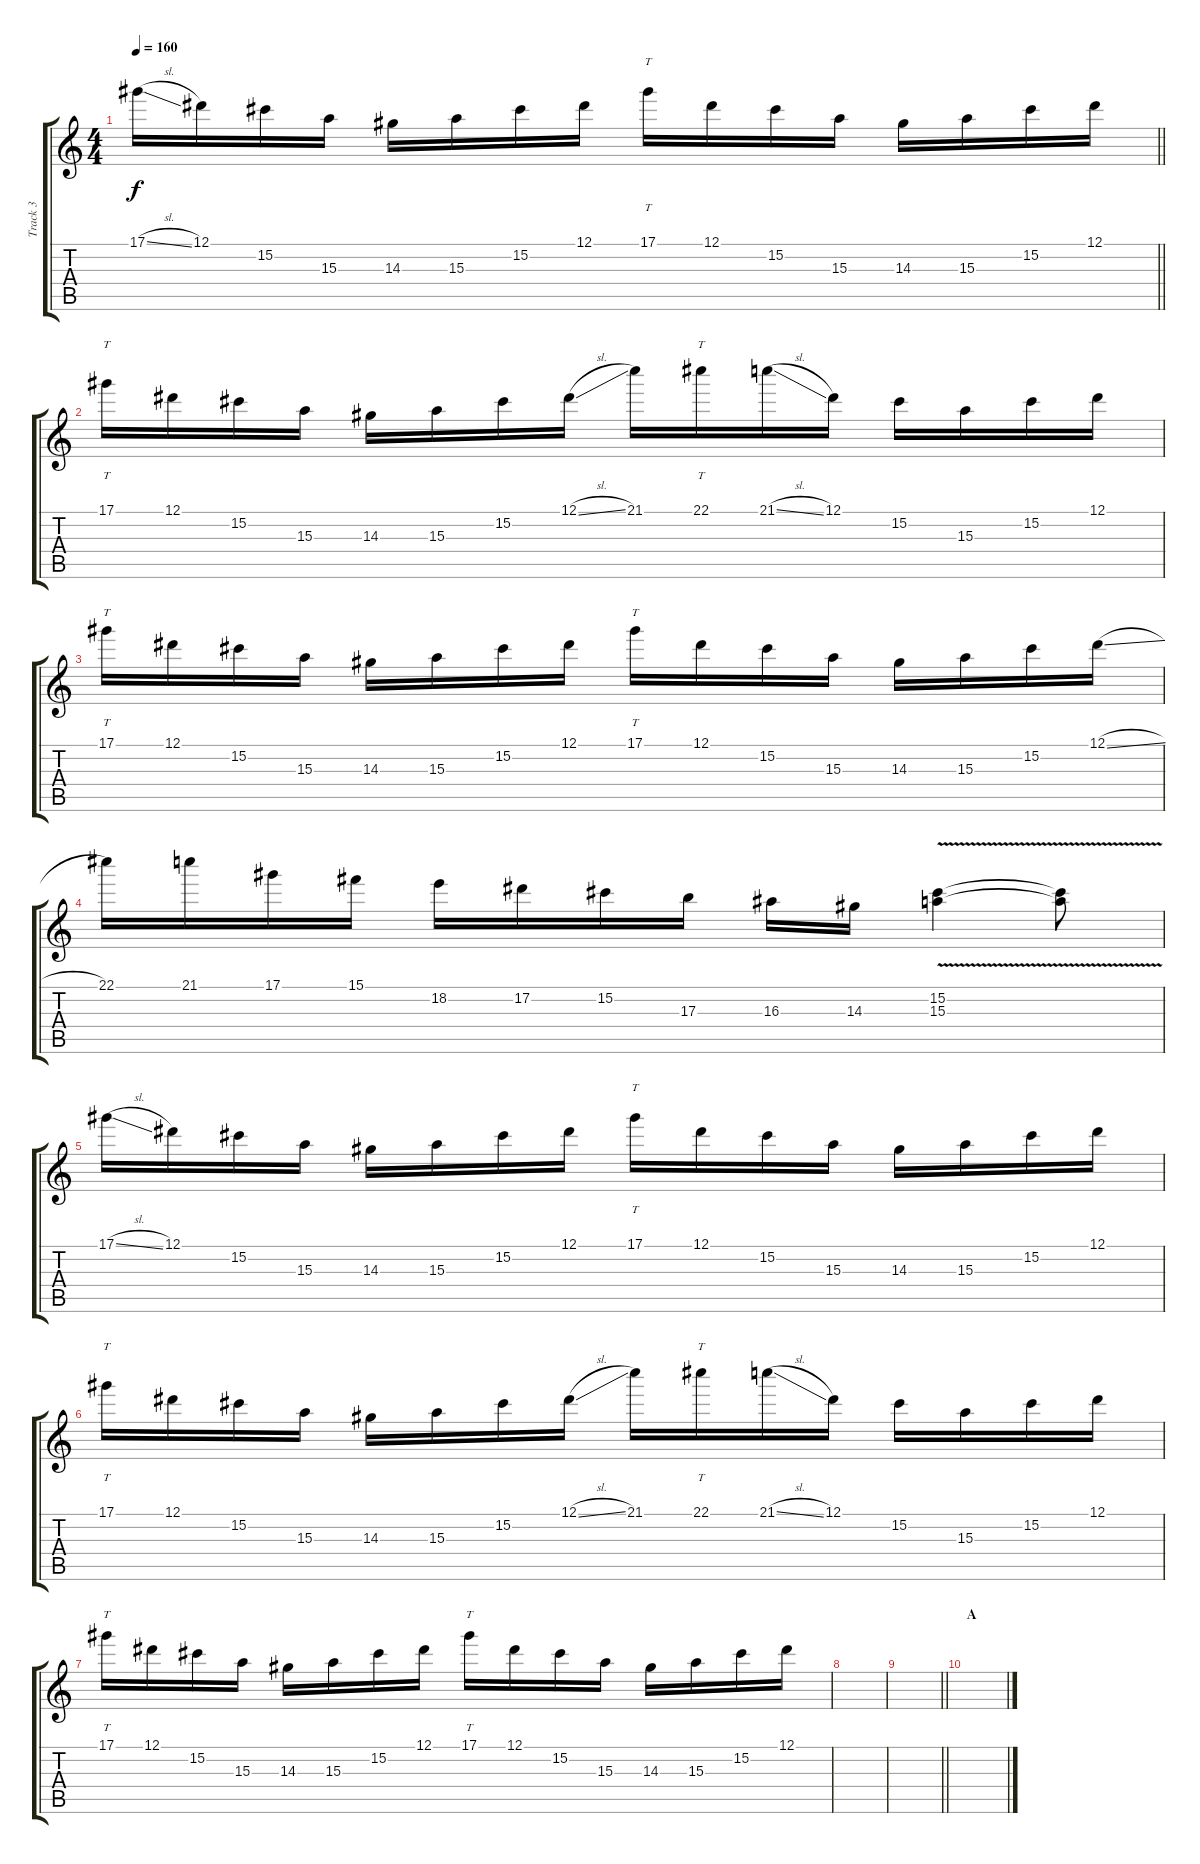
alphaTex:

\track ("Track 3" "Track 3") {instrument distortionguitar}
\staff {score tabs}
\tuning (Eb4 Bb3 Gb3 Db3 Ab2 Eb2) {hide}
\ts (4 4)
\tempo 160
\clef g2
\barLineRight lightlight
\ks c
17.1{sl}.16{dy f} 12.1.16 15.2.16 15.3.16 14.3.16 15.3.16 15.2.16 12.1.16 17.1.16{tt} 12.1.16 15.2.16 15.3.16 14.3.16 15.3.16 15.2.16 12.1.16 |
17.1.16{tt} 12.1.16 15.2.16 15.3.16 14.3.16 15.3.16 15.2.16 12.1{sl}.16 21.1.16 22.1.16{tt} 21.1{sl}.16 12.1.16 15.2.16 15.3.16 15.2.16 12.1.16 |
17.1.16{tt} 12.1.16 15.2.16 15.3.16 14.3.16 15.3.16 15.2.16 12.1.16 17.1.16{tt} 12.1.16 15.2.16 15.3.16 14.3.16 15.3.16 15.2.16 12.1{sl}.16 |
22.1.16 21.1.16 17.1.16 15.1.16 18.2.16 17.2.16 15.2.16 17.3.16 16.3.16 14.3.16 (15.2{v} 15.3{v}).4 (15.2{t} 15.3{t}).8 |
17.1{sl}.16 12.1.16 15.2.16 15.3.16 14.3.16 15.3.16 15.2.16 12.1.16 17.1.16{tt} 12.1.16 15.2.16 15.3.16 14.3.16 15.3.16 15.2.16 12.1.16 |
17.1.16{tt} 12.1.16 15.2.16 15.3.16 14.3.16 15.3.16 15.2.16 12.1{sl}.16 21.1.16 22.1.16{tt} 21.1{sl}.16 12.1.16 15.2.16 15.3.16 15.2.16 12.1.16 |
17.1.16{tt} 12.1.16 15.2.16 15.3.16 14.3.16 15.3.16 15.2.16 12.1.16 17.1.16{tt} 12.1.16 15.2.16 15.3.16 14.3.16 15.3.16 15.2.16 12.1.16 |
|
\barLineRight lightlight
|
\section ("" "A")
